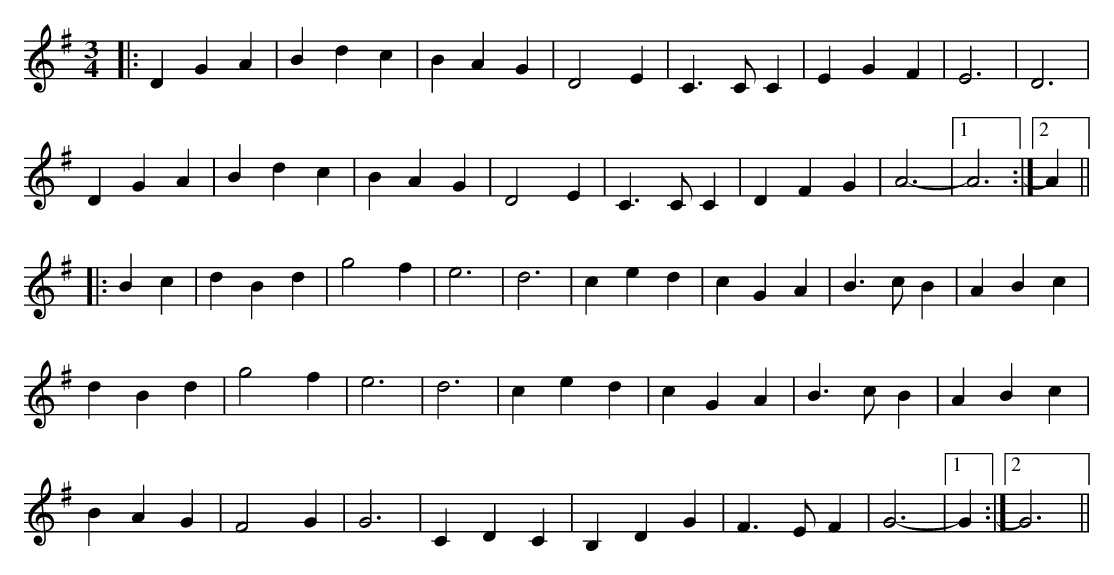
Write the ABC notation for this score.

X:1
M:3/4
K:G
|:D2 G2 A2|B2 d2 c2|B2 A2 G2|D4 E2|C3 C C2|E2 G2 F2|E6|D6|
D2 G2 A2|B2 d2 c2|B2 A2 G2|D4 E2|C3 C C2|D2 F2 G2|A6-|1 A6:|2 A2||
|:B2 c2|d2 B2 d2|g4 f2|e6|d6|c2 e2 d2|c2 G2 A2|B3 c B2|A2 B2 c2|
d2 B2 d2|g4 f2|e6|d6|c2 e2 d2|c2 G2 A2|B3 c B2|A2 B2 c2|
B2 A2 G2|F4 G2|G6|C2 D2 C2|B,2 D2 G2|F3 E F2|G6-|1 G2:|2 G6||
